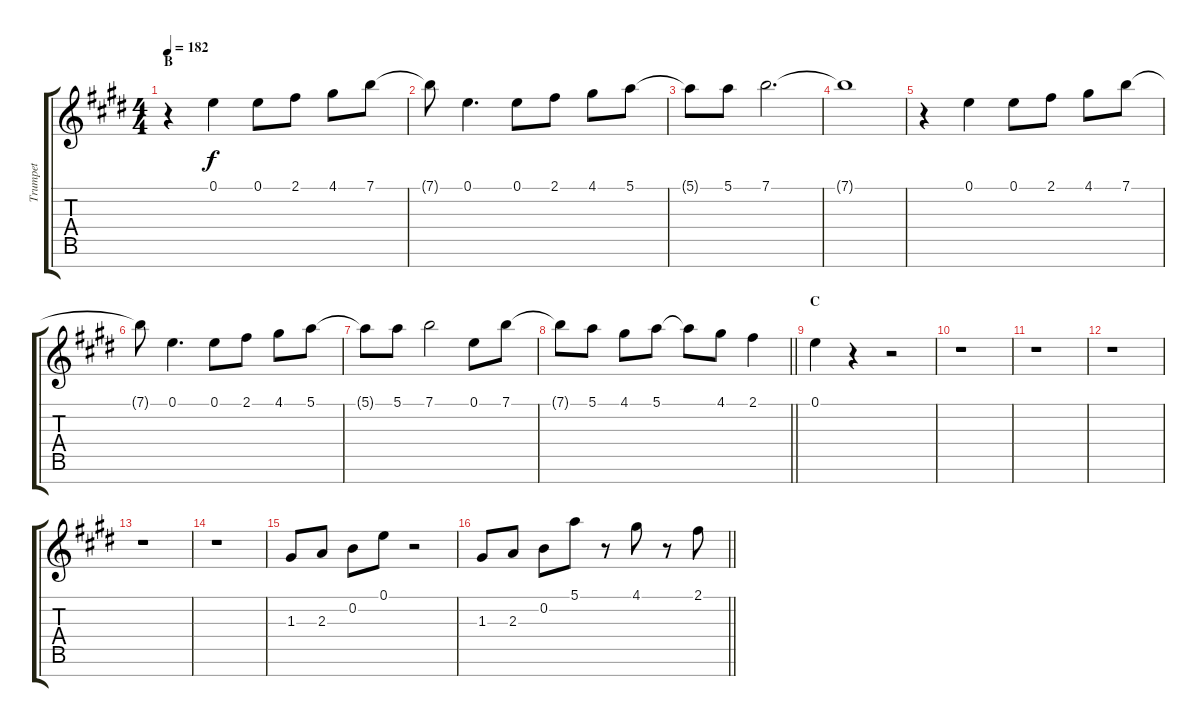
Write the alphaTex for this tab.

\track ("Trumpet" "Trumpet") {instrument trumpet}
\staff {score tabs}
\tuning (E5 B4 G4 D4 A3 E3 B2) {hide}
\ts (4 4)
\section ("" "B")
\tempo 182
\clef g2
\ks e
r.4{dy f} 0.1.4 0.1.8 2.1.8 4.1.8 7.1.8 |
7.1{t}.8 0.1.4{d} 0.1.8 2.1.8 4.1.8 5.1.8 |
5.1{t}.8 5.1.8 7.1.2{d} |
7.1{t}.1 |
r.4 0.1.4 0.1.8 2.1.8 4.1.8 7.1.8 |
7.1{t}.8 0.1.4{d} 0.1.8 2.1.8 4.1.8 5.1.8 |
5.1{t}.8 5.1.8 7.1.2 0.1.8 7.1.8 |
\barLineRight lightlight
7.1{t}.8 5.1.8 4.1.8 5.1.8 5.1{t}.8 4.1.8 2.1.4 |
\section ("" "C")
0.1.4 r.4 r.2 |
r.1 |
r.1 |
r.1 |
r.1 |
r.1 |
1.3.8 2.3.8 0.2.8 0.1.8 r.2 |
\barLineRight lightlight
1.3.8 2.3.8 0.2.8 5.1.8 r.8 4.1.8 r.8 2.1.8
